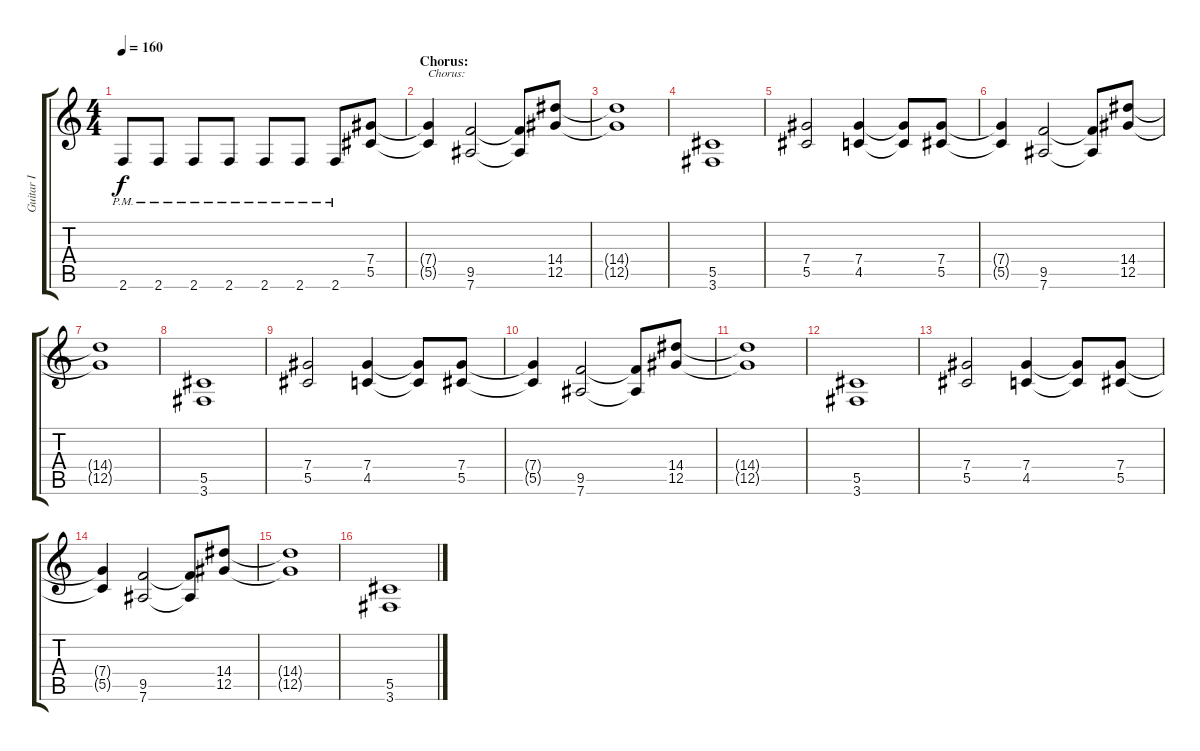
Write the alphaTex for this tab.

\track ("Guitar I" "Guitar I") {instrument distortionguitar}
\staff {score tabs}
\tuning (Eb4 Bb3 Gb3 Db3 Ab2 Eb2) {hide}
\ts (4 4)
\tempo 160
\clef g2
\ks c
2.6{pm}.8{dy f} 2.6{pm}.8 2.6{pm}.8 2.6{pm}.8 2.6{pm}.8 2.6{pm}.8 2.6{pm}.8 (7.4 5.5).8 |
\section ("" "Chorus:")
(7.4{t} 5.5{t}).4{txt "Chorus:"} (9.5 7.6).2 (9.5{t} 7.6{t}).8 (14.4 12.5).8 |
(14.4{t} 12.5{t}).1 |
(5.5 3.6).1 |
(7.4 5.5).2 (7.4 4.5).4 (7.4{t} 4.5{t}).8 (7.4 5.5).8 |
(7.4{t} 5.5{t}).4 (9.5 7.6).2 (9.5{t} 7.6{t}).8 (14.4 12.5).8 |
(14.4{t} 12.5{t}).1 |
(5.5 3.6).1 |
(7.4 5.5).2 (7.4 4.5).4 (7.4{t} 4.5{t}).8 (7.4 5.5).8 |
(7.4{t} 5.5{t}).4 (9.5 7.6).2 (9.5{t} 7.6{t}).8 (14.4 12.5).8 |
(14.4{t} 12.5{t}).1 |
(5.5 3.6).1 |
(7.4 5.5).2 (7.4 4.5).4 (7.4{t} 4.5{t}).8 (7.4 5.5).8 |
(7.4{t} 5.5{t}).4 (9.5 7.6).2 (9.5{t} 7.6{t}).8 (14.4 12.5).8 |
(14.4{t} 12.5{t}).1 |
(5.5 3.6).1
